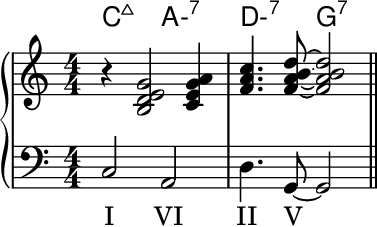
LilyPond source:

\version "2.24.4"
\language "english"
#(ly:set-option 'crop #t)
\include "include/alt.ly"
\score {
  \midi {
    \tempo 4=120
  }
  \layout {
    \context {
      \Score
      \omit BarNumber
    }
    indent = 0\mm
  }
  \new GrandStaff <<
    \chords {
      \set chordChanges = ##t % only show chords when they change
      \set noChordSymbol = ""
      \set minorChordModifier = \markup { "-" }
      \set midiMaximumVolume = #0 % prevent named chords sounding
      c2:maj7 a:min7 | d:min7 g:7 |
    }
    \new Staff {
      \key c \major
      \numericTimeSignature
      \time 4/4
      \clef treble {
        \relative {
          \skip \f % spacer to set voice volume
          r4 <b d e g>2 <c e g a>4 |
          <f a c>4. <f~ a~ b~ d~>8 <f a b d>2
          \bar "||"
        }
      }
    }
    \new Staff {
      \clef bass {
        \relative {
          \skip \f % spacer to set voice volume
          c2 a | d4. g,8~ g2
          \bar "||"
        }
        \addlyrics {
          I VI II V
        }
      }
    }
  >>
}
